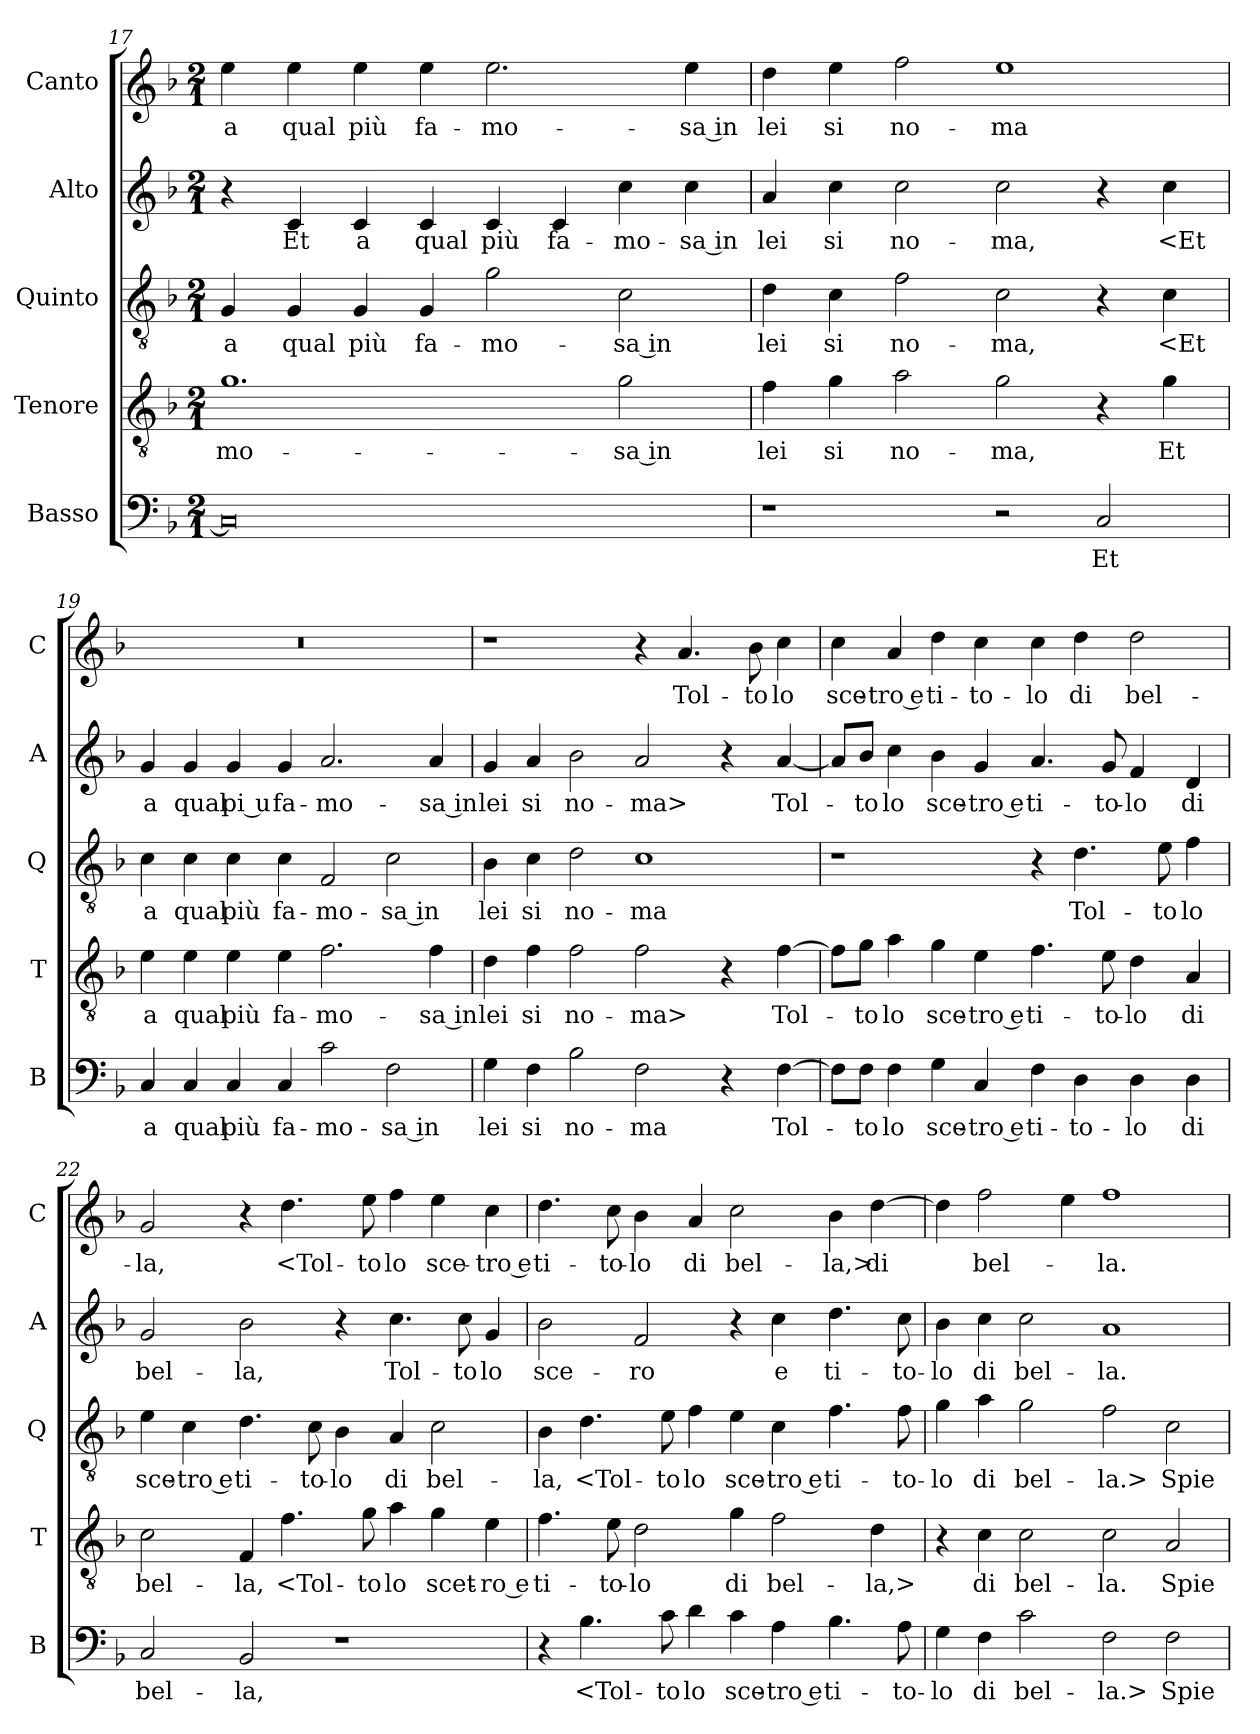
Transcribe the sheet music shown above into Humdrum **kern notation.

**kern	**text	**kern	**text	**kern	**text	**kern	**text	**kern	**text
*part5	*part5	*part4	*part4	*part3	*part3	*part2	*part2	*part1	*part1
*staff5	*staff5	*staff4	*staff4	*staff3	*staff3	*staff2	*staff2	*staff1	*staff1
*I"Basso	*	*I"Tenore	*	*I"Quinto	*	*I"Alto	*	*I"Canto	*
*I'B	*	*I'T	*	*I'Q	*	*I'A	*	*I'C	*
*clefF4	*	*clefGv2	*	*clefGv2	*	*clefG2	*	*clefG2	*
*k[b-]	*	*k[b-]	*	*k[b-]	*	*k[b-]	*	*k[b-]	*
*M2/1	*	*M2/1	*	*M2/1	*	*M2/1	*	*M2/1	*
=17	=17	=17	=17	=17	=17	=17	=17	=17	=17
0C]	.	1.g	-mo-	4G	a	4r	.	4ee	a
.	.	.	.	4G	qual	4c	Et	4ee	qual
.	.	.	.	4G	più	4c	a	4ee	più
.	.	.	.	4G	fa-	4c	qual	4ee	fa-
.	.	.	.	2g	-mo-	4c	più	2.ee	-mo-
.	.	.	.	.	.	4c	fa-	.	.
.	.	2g	-sa in	2c	-sa in	4cc	-mo-	.	.
.	.	.	.	.	.	4cc	-sa in	4ee	-sa in
=18	=18	=18	=18	=18	=18	=18	=18	=18	=18
1r	.	4f	lei	4d	lei	4a	lei	4dd	lei
.	.	4g	si	4c	si	4cc	si	4ee	si
.	.	2a	no-	2f	no-	2cc	no-	2ff	no-
2r	.	2g	-ma,	2c	-ma,	2cc	-ma,	1ee	-ma
2C	Et	4r	.	4r	.	4r	.	.	.
.	.	4g	Et	4c	<Et	4cc	<Et	.	.
=19	=19	=19	=19	=19	=19	=19	=19	=19	=19
4C	a	4e	a	4c	a	4g	a	0r	.
4C	qual	4e	qual	4c	qual	4g	qual	.	.
4C	più	4e	più	4c	più	4g	pi u	.	.
4C	fa-	4e	fa-	4c	fa-	4g	fa-	.	.
2c	-mo-	2.f	-mo-	2F	-mo-	2.a	-mo-	.	.
2F	-sa in	.	.	2c	-sa in	.	.	.	.
.	.	4f	-sa in	.	.	4a	-sa in	.	.
=20	=20	=20	=20	=20	=20	=20	=20	=20	=20
4G	lei	4d	lei	4B-	lei	4g	lei	1r	.
4F	si	4f	si	4c	si	4a	si	.	.
2B-	no-	2f	no-	2d	no-	2b-	no-	.	.
2F	-ma	2f	-ma>	1c	-ma	2a	-ma>	4r	.
.	.	.	.	.	.	.	.	4.a	Tol-
4r	.	4r	.	.	.	4r	.	.	.
.	.	.	.	.	.	.	.	8b-	-to
[4F	Tol-	[4f	Tol-	.	.	[4a	Tol-	4cc	lo
=21	=21	=21	=21	=21	=21	=21	=21	=21	=21
8F\L]	.	8f\L]	.	1r	.	8a/L]	.	4cc	sce-
8F\J	-to	8g\J	-to	.	.	8b-/J	-to	.	.
4F	lo	4a	lo	.	.	4cc	lo	4a	-tro e
4G	sce-	4g	sce-	.	.	4b-	sce-	4dd	ti-
4C	-tro e	4e	-tro e	.	.	4g	-tro e	4cc	-to-
4F	ti-	4.f	ti-	4r	.	4.a	ti-	4cc	-lo
4D	-to-	.	.	4.d	Tol-	.	.	4dd	di
.	.	8e	-to-	.	.	8g	-to-	.	.
4D	-lo	4d	-lo	.	.	4f	-lo	2dd	bel-
.	.	.	.	8e	-to	.	.	.	.
4D	di	4A	di	4f	lo	4d	di	.	.
=22	=22	=22	=22	=22	=22	=22	=22	=22	=22
2C	bel-	2c	bel-	4e	sce-	2g	bel-	2g	-la,
.	.	.	.	4c	-tro e	.	.	.	.
2BB-	-la,	4F	-la,	4.d	ti-	2b-	-la,	4r	.
.	.	4.f	<Tol-	.	.	.	.	4.dd	<Tol-
.	.	.	.	8c	-to-	.	.	.	.
1r	.	.	.	4B-	-lo	4r	.	.	.
.	.	8g	-to	.	.	.	.	8ee	-to
.	.	4a	lo	4A	di	4.cc	Tol-	4ff	lo
.	.	4g	scet-	2c	bel-	.	.	4ee	sce-
.	.	.	.	.	.	8cc	-to	.	.
.	.	4e	-ro e	.	.	4g	lo	4cc	-tro e
=23	=23	=23	=23	=23	=23	=23	=23	=23	=23
4r	.	4.f	ti-	4B-	-la,	2b-	sce-	4.dd	ti-
4.B-	<Tol-	.	.	4.d	<Tol-	.	.	.	.
.	.	8e	-to-	.	.	.	.	8cc	-to-
.	.	2d	-lo	.	.	2f	-ro	4b-	-lo
8c	-to	.	.	8e	-to	.	.	.	.
4d	lo	.	.	4f	lo	.	.	4a	di
4c	sce-	4g	di	4e	sce-	4r	.	2cc	bel-
4A	-tro e	2f	bel-	4c	-tro e	4cc	e	.	.
4.B-	ti-	.	.	4.f	ti-	4.dd	ti-	4b-	-la,>
.	.	4d	-la,>	.	.	.	.	[4dd	di
8A	-to-	.	.	8f	-to-	8cc	-to-	.	.
=24	=24	=24	=24	=24	=24	=24	=24	=24	=24
4G	-lo	4r	.	4g	-lo	4b-	-lo	4dd]	.
4F	di	4c	di	4a	di	4cc	di	2ff	bel-
2c	bel-	2c	bel-	2g	bel-	2cc	bel-	.	.
.	.	.	.	.	.	.	.	4ee	.
2F	-la.>	2c	-la.	2f	-la.>	1a	-la.	1ff	-la.
2F	Spie-	2A	Spie-	2c	Spie-	.	.	.	.
=	=	=	=	=	=	=	=	=	=
*-	*-	*-	*-	*-	*-	*-	*-	*-	*-
